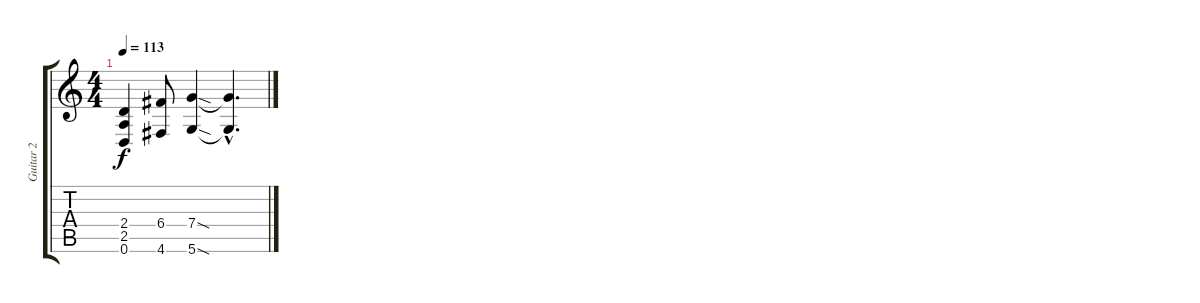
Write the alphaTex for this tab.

\track ("Guitar 2" "Guitar 2") {instrument overdrivenguitar}
\staff {score tabs}
\tuning (D4 A3 F3 C3 G2 D2) {hide}
\ts (4 4)
\tempo 113
\clef g2
\ks c
(2.4 2.5 0.6).4{dy f} (6.4 4.6).8 (7.4{sod} 5.6{sod}).4 (7.4{hac t} 5.6{hac t}).4{d}
